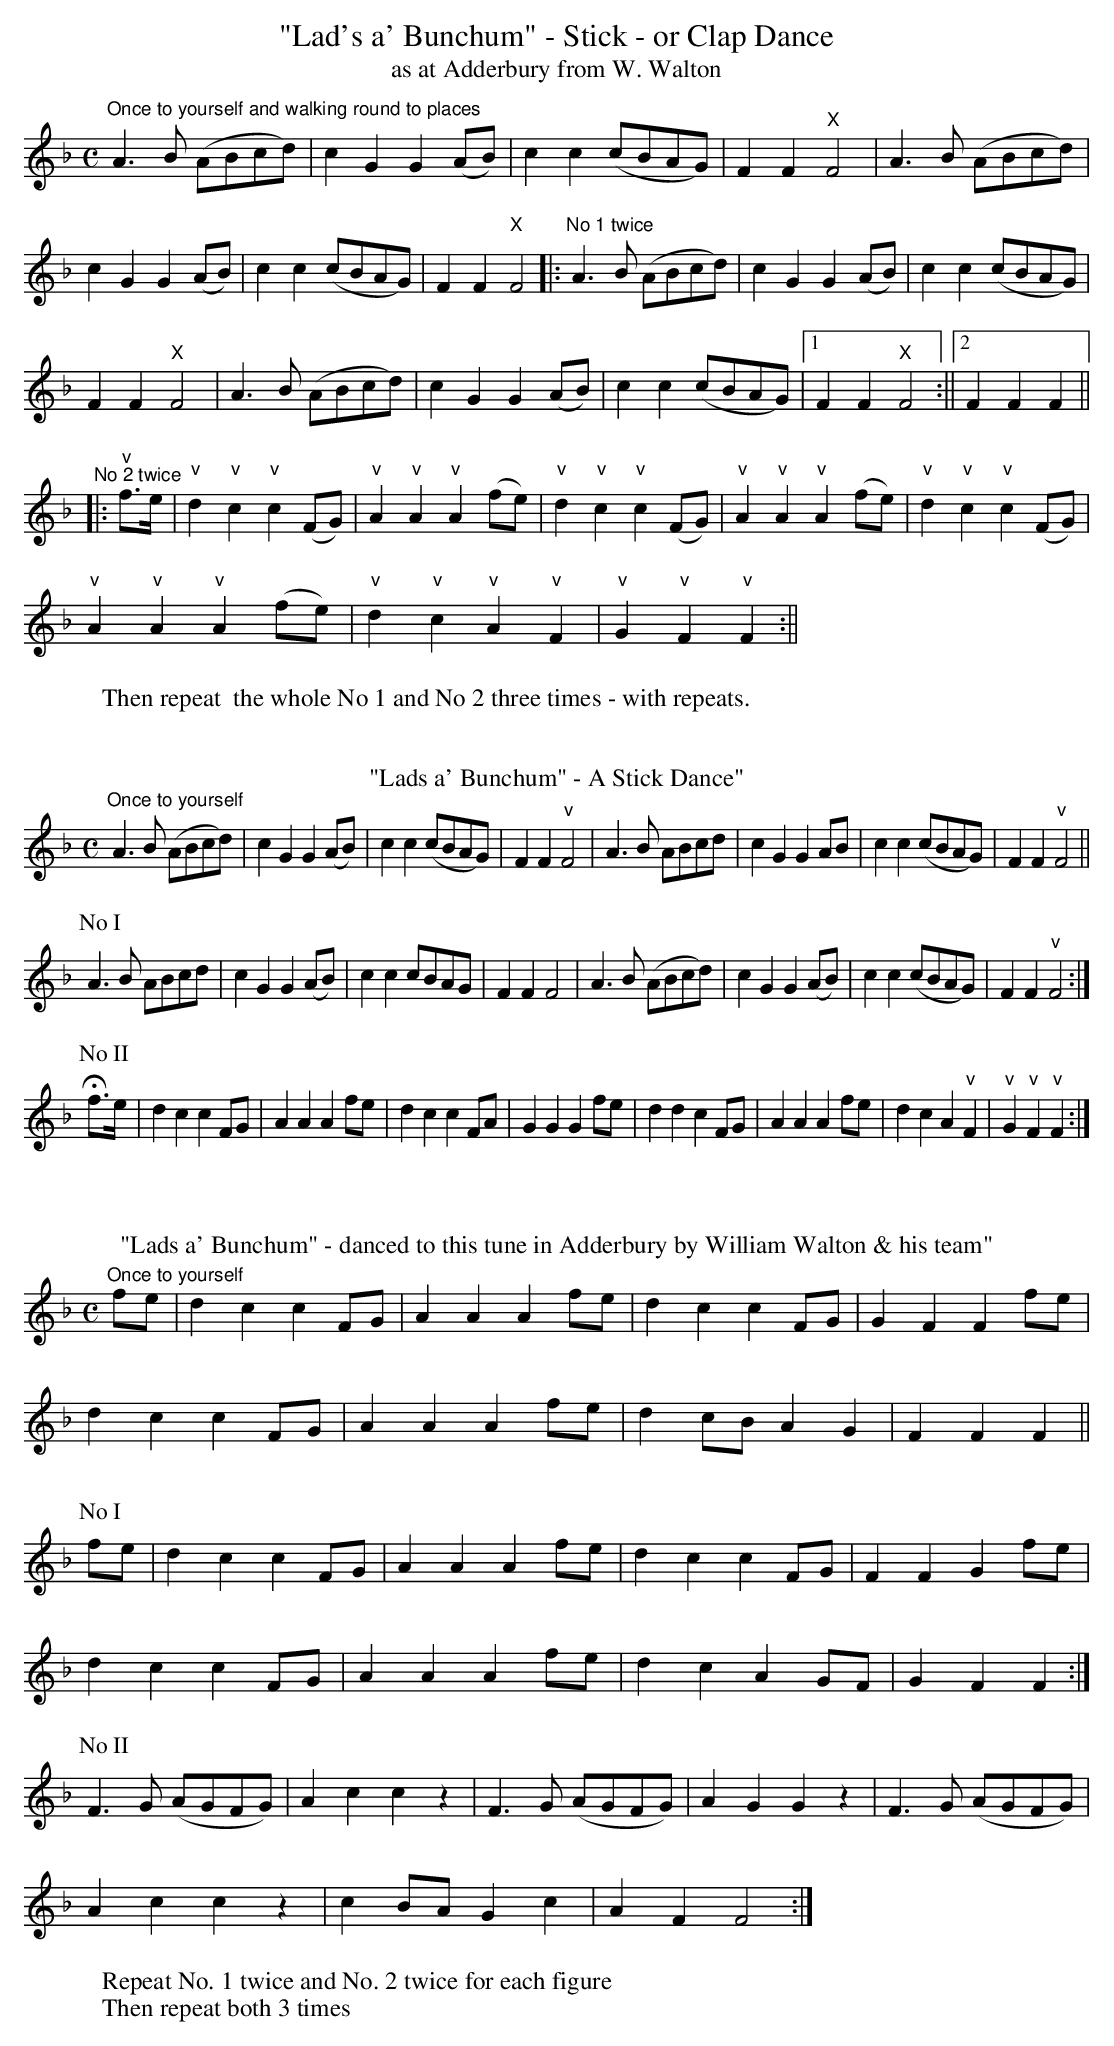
X:1
T:"Lad's a' Bunchum" - Stick - or Clap Dance
T:as at Adderbury from W. Walton
M:C
L:1/8
K:F
"^Once to yourself and walking round to places"
A3 B (ABcd)| c2 G2 G2 (AB)| c2 c2 (cBAG)| F2 F2 "X"F4|A3 B (ABcd)|
c2 G2 G2 (AB) | c2 c2 (cBAG)| F2 F2 "X"F4||: "No 1 twice"A3 B (ABcd)| c2 G2 G2 (AB)| c2 c2 (cBAG)|
F2 F2 "X"F4|A3 B (ABcd)|c2 G2 G2 (AB) | c2 c2 (cBAG)|1 F2 F2 "X"F4:||2 F2 F2 F2||
"^No 2 twice"|:"v"f>e| "v"d2 "v"c2 "v"c2 (FG)| "v"A2 "v"A2 "v"A2 (fe)| "v"d2 "v"c2 "v"c2 (FG)|"v"A2 "v"A2 "v"A2 (fe)|"v"d2 "v"c2 "v"c2 (FG)|
"v"A2 "v"A2 "v"A2 (fe)| "v"d2 "v"c2 "v"A2 "v"F2|"v"G2 "v"F2 "v"F2:||
W:Then repeat  the whole No 1 and No 2 three times - with repeats.
W:
W:
T:"Lads a' Bunchum" - A Stick Dance"
M:C
L:1/8
K:F
"^Once to yourself" A3B (ABcd)|c2 G2 G2 (AB)| c2 c2 (cBAG)| F2 F2 "v"F4| A3B ABcd|c2 G2 G2 AB| c2 c2 (cBAG)| F2 F2 "v"F4||
P: No I
A3B ABcd|c2 G2 G2 (AB)| c2 c2 cBAG| F2 F2 F4| A3B (ABcd)|c2 G2 G2 (AB)| c2 c2 (cBAG)| F2 F2 "v"F4:|
P: No II
!fermata! f>e|d2 c2 c2 FG| A2 A2 A2 fe|d2 c2 c2 FA| G2 G2 G2 fe|d2 d2 c2 FG| A2 A2 A2 fe|d2 c2  A2 "v"F2| "v"G2 "v"F2 "v"F2 :|
W:
W:
T:"Lads a' Bunchum" - danced to this tune in Adderbury by William Walton & his team"
M:C
L:1/8
K:F
"^Once to yourself" fe|d2 c2 c2 FG| A2 A2 A2 fe|d2 c2 c2 FG|G2 F2 F2 fe|
d2 c2 c2 FG| A2 A2 A2 fe|d2 cB A2 G2|F2 F2 F2||
P: No I
fe|d2 c2 c2 FG| A2 A2 A2 fe|d2 c2 c2 FG|F2 F2 G2 fe|
d2 c2 c2 FG| A2 A2 A2 fe|d2 c2 A2 GF|G2 F2 F2:|
P: No II
F3 G (AGFG)| A2 c2 c2 z2|F3 G (AGFG)|A2 G2 G2 z2|F3 G (AGFG)|
A2 c2 c2 z2|c2 BA G2 c2|A2 F2 F4:|
W:Repeat No. 1 twice and No. 2 twice for each figure
W:Then repeat both 3 times
